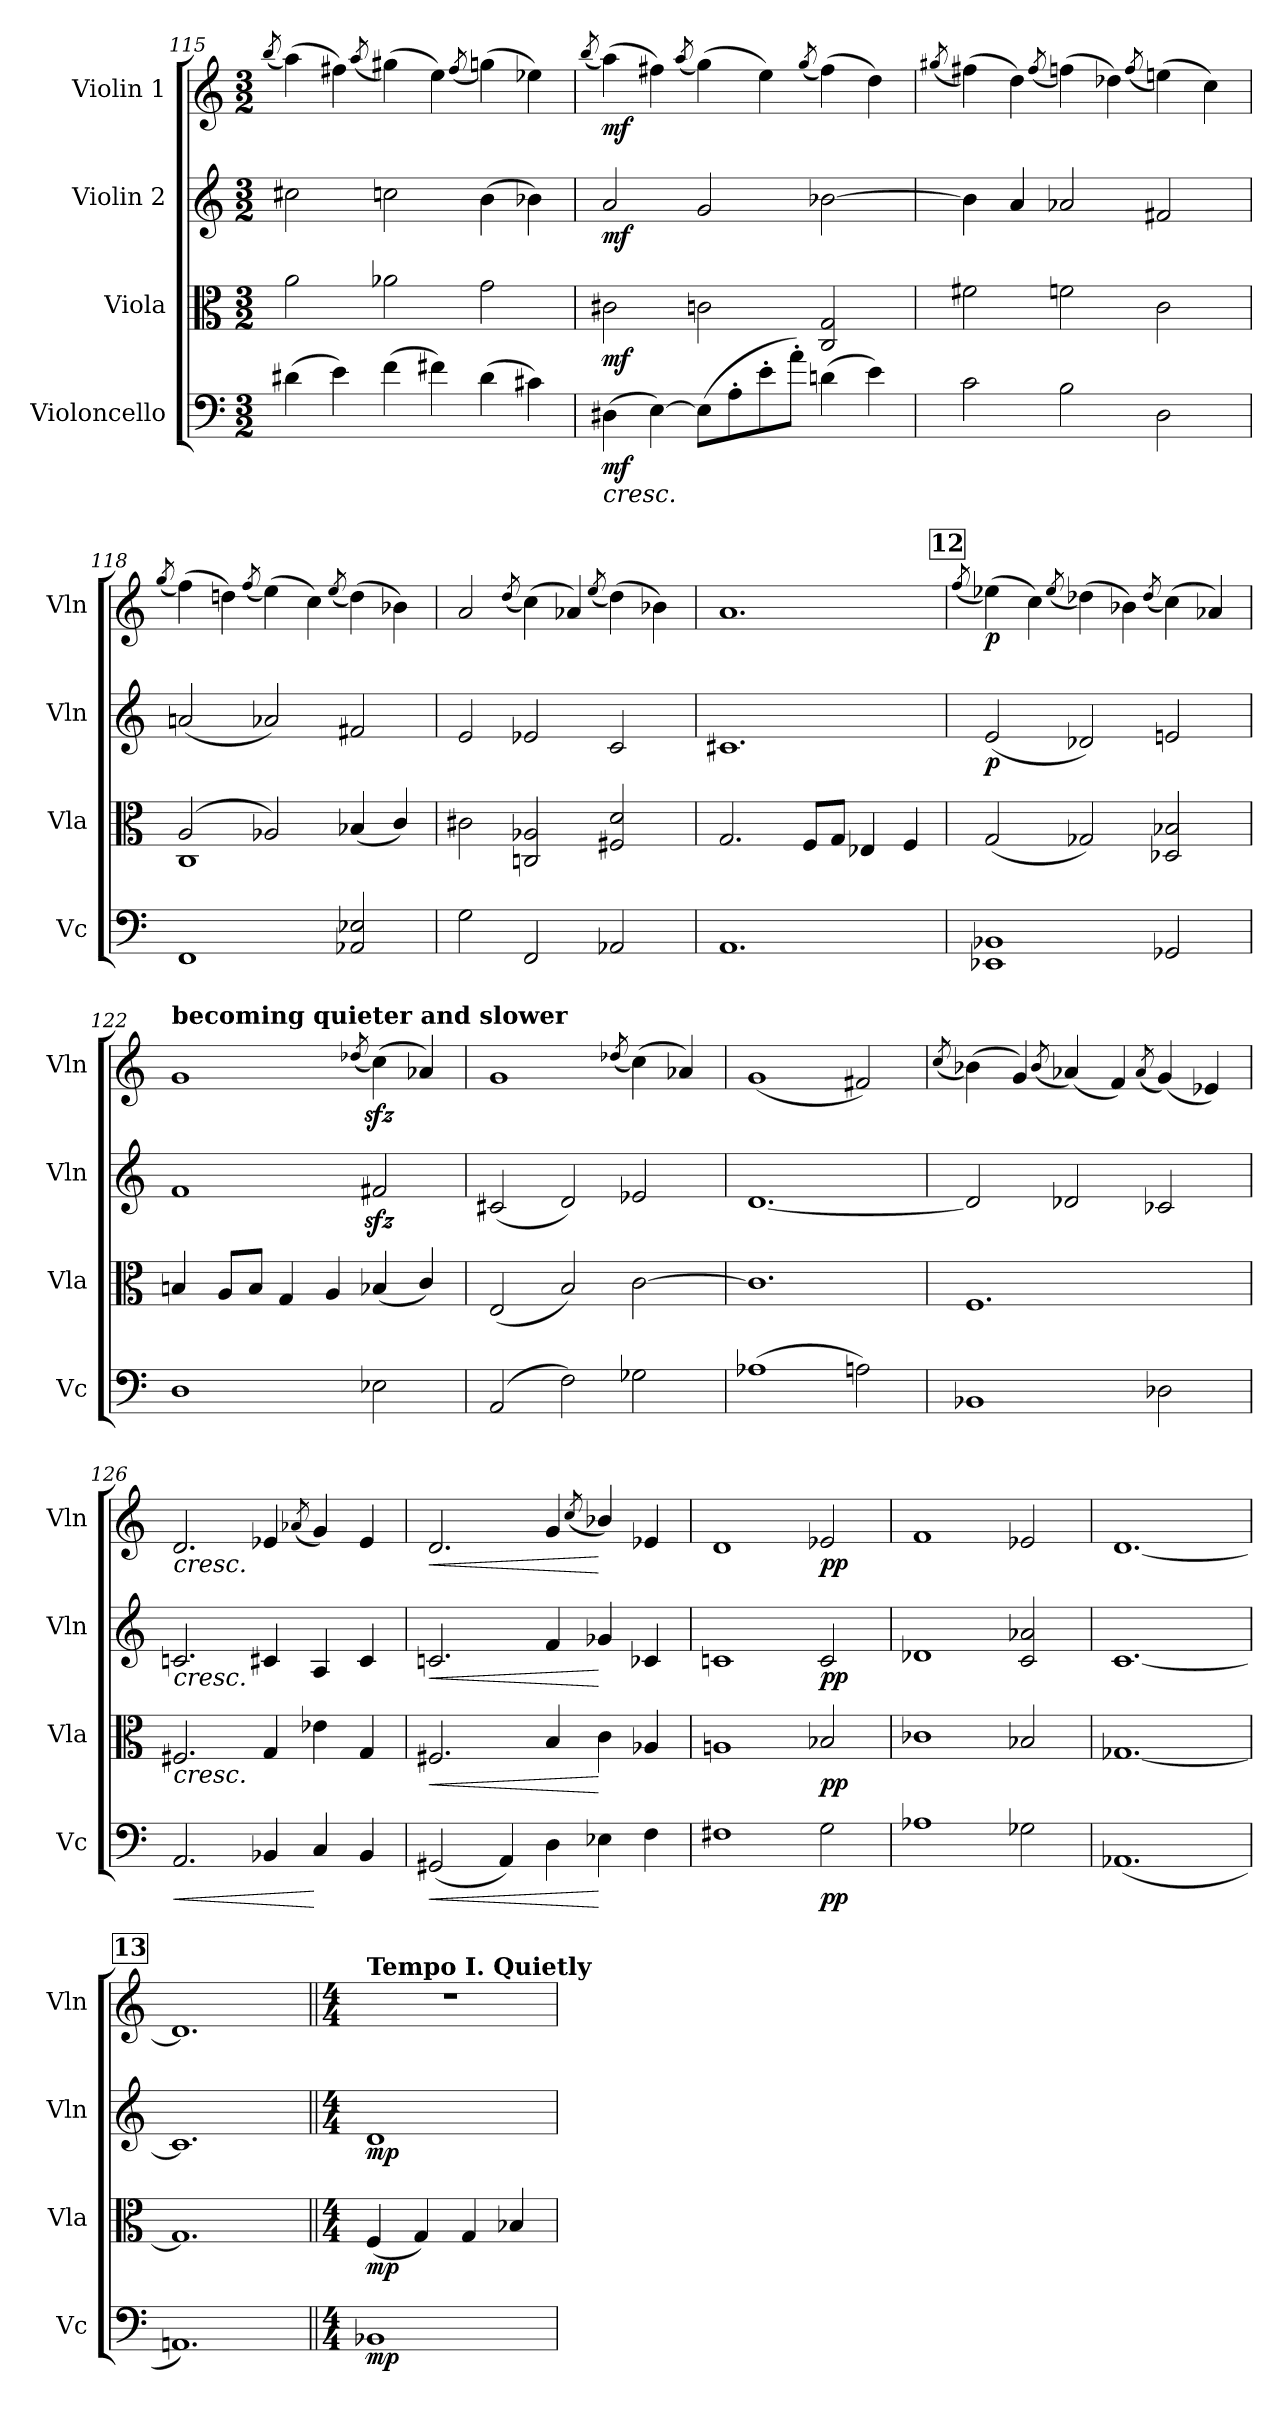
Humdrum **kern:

**kern	**dynam	**kern	**dynam	**kern	**dynam	**kern	**dynam
*part4	*part4	*part3	*part3	*part2	*part2	*part1	*part1
*staff4	*staff4	*staff3	*staff3	*staff2	*staff2	*staff1	*staff1
*I"Violoncello	*	*I"Viola	*	*I"Violin 2	*	*I"Violin 1	*
*I'Vc	*	*I'Vla	*	*I'Vln	*	*I'Vln	*
*clefF4	*	*clefC3	*	*clefG2	*	*clefG2	*
*k[]	*	*k[]	*	*k[]	*	*k[]	*
*M3/2	*	*M3/2	*	*M3/2	*	*M3/2	*
=115	=115	=115	=115	=115	=115	=115	=115
.	.	.	.	.	.	(8qbb/	.
(4d#X\	.	2a\	.	2cc#X\	.	(4aa\)	.
4e\)	.	.	.	.	.	4ff#X\)	.
.	.	.	.	.	.	(8qaa/	.
(4f\	.	2a-X\	.	2ccn\	.	(4gg#X\)	.
4f#X\)	.	.	.	.	.	4ee\)	.
.	.	.	.	.	.	(8qff#/	.
(4d#\	.	2g\	.	(4b\	.	(4ggn\)	.
4c#X\)	.	.	.	4b-X\)	.	4ee-X\)	.
!!LO:LB:g=z
=116	=116	=116	=116	=116	=116	=116	=116
.	.	.	.	.	.	(8qbb/	.
!	!LO:HP:b	!	!	!	!	!	!
!	!LO:DY:n=1:b	!	!LO:DY:b	!	!LO:DY:b	!	!LO:DY:b
(4D#X\	< mf	2c#X\	mf	2a/	mf	(4aa\)	mf
[4E\)	.	.	.	.	.	4ff#X\)	.
.	.	.	.	.	.	(8qaa/	.
(8E\L]	.	2cn\	.	2g/	.	(4gg\)	.
8A'\	.	.	.	.	.	.	.
8e'\	.	.	.	.	.	4ee\)	.
8a'\J)	.	.	.	.	.	.	.
.	.	.	.	.	.	(8qgg/	.
(4dn\	.	2C/ 2G/	.	[2b-X\	.	(4ff#\)	.
4e\)	.	.	.	.	.	4dd\)	.
=117	=117	=117	=117	=117	=117	=117	=117
.	.	.	.	.	.	(8qgg#X/	.
2c\	.	2f#X\	.	4b-\]	.	(4ff#X\)	.
.	.	.	.	4a/	.	4dd\)	.
.	.	.	.	.	.	(8qff#/	.
2B\	.	2fn\	.	2a-X/	.	(4ffn\)	.
.	.	.	.	.	.	4dd-X\)	.
.	.	.	.	.	.	(8qff/	.
2D\	.	2c\	.	2f#X/	.	(4een\)	.
.	.	.	.	.	.	4cc\)	.
=118	=118	=118	=118	=118	=118	=118	=118
.	.	.	.	.	.	(8qgg/	.
*	*	*^	*	*	*	*	*
1FF	.	(2A/	1C	.	(2an/	.	(4ff\)	.
.	.	.	.	.	.	.	4ddn\)	.
.	.	.	.	.	.	.	(8qff/	.
.	.	2A-X/)	.	.	2a-X/)	.	(4ee\)	.
.	.	.	.	.	.	.	4cc\)	.
.	.	.	.	.	.	.	(8qee/	.
2AA-X/ 2E-X/	.	(4B-X/	2ryy	.	2f#X/	.	(4dd\)	.
.	.	4c/)	.	.	.	.	4b-X\)	.
*	*	*v	*v	*	*	*	*	*
=119	=119	=119	=119	=119	=119	=119	=119
2G\	.	2c#X\	.	2e/	.	2a/	.
.	.	.	.	.	.	(8qdd/	.
2FF/	.	2Cn/ 2A-X/	.	2e-X/	.	(4cc\)	.
.	.	.	.	.	.	4a-X/)	.
.	.	.	.	.	.	(8qee/	.
2AA-X/	.	2F#X/ 2d/	.	2c/	.	(4dd\)	.
.	.	.	.	.	.	4b-X\)	.
!!LO:PB:g=z
=120	=120	=120	=120	=120	=120	=120	=120
1.AA	.	2.G/	.	1.c#X	.	1.a	.
.	.	8F/L	.	.	.	.	.
.	.	8G/J	.	.	.	.	.
.	.	4E-X/	.	.	.	.	.
.	.	4F/	.	.	.	.	.
!!LO:REH:place=s1:a:B:cj:fs=14:t=12
=121	=121	=121	=121	=121	=121	=121	=121
.	.	.	.	.	.	(8qff/	.
!	!	!	!	!	!LO:DY:b	!	!LO:DY:b
1EE-X 1BB-X	.	(2G/	.	(2e/	p	(4ee-X\)	p
.	.	.	.	.	.	4cc\)	.
.	.	.	.	.	.	(8qee-/	.
.	.	2G-X/)	.	2d-X/)	.	(4dd-X\)	.
.	.	.	.	.	.	4b-X\)	.
.	.	.	.	.	.	(8qdd-/	.
2GG-X/	.	2D-X/ 2B-X/	.	2en/	.	(4cc\)	.
.	.	.	.	.	.	4a-X/)	.
=122	=122	=122	=122	=122	=122	=122	=122
!	!	!	!	!	!	!LO:TX:a:B:t=becoming quieter and slower	!
1D	.	4Bn/	.	1f	.	1g	.
.	.	8A/L	.	.	.	.	.
.	.	8B/J	.	.	.	.	.
.	.	4G/	.	.	.	.	.
.	.	4A/	.	.	.	.	.
.	.	.	.	.	.	(8qdd-X/	.
2E-X\	.	(4B-X/	.	2f#Xzz</	.	(4cczz<\)	.
.	.	4c/)	.	.	.	4a-X/)	.
=123	=123	=123	=123	=123	=123	=123	=123
(2AA/	.	(2E/	.	(2c#X/	.	1g	.
2F\)	.	2B/)	.	2d/)	.	.	.
.	.	.	.	.	.	(8qdd-X/	.
2G-X\	.	[2c\	.	2e-X/	.	(4cc\)	.
.	.	.	.	.	.	4a-X/)	.
=124	=124	=124	=124	=124	=124	=124	=124
(1A-X	.	1.c]	.	[1.d	.	(1g	.
2An\)	.	.	.	.	.	2f#X/)	.
!!LO:LB:g=z
=125	=125	=125	=125	=125	=125	=125	=125
.	.	.	.	.	.	(8qcc/	.
1BB-X	.	1.F	.	2d/]	.	(4b-X\)	.
.	.	.	.	.	.	4g/)	.
.	.	.	.	.	.	(8qb-/	.
.	.	.	.	2d-X/	.	(4a-X/)	.
.	.	.	.	.	.	4f/)	.
.	.	.	.	.	.	(8qa-/	.
2D-X\	.	.	.	2c-X/	.	(4g/)	.
.	.	.	.	.	.	4e-X/)	.
=126	=126	=126	=126	=126	=126	=126	=126
!	!LO:HP:b	!	!LO:HP:b	!	!LO:HP:b	!	!LO:HP:b
2.AA/	<	2.F#X/	<	2.cn/	<	2.d/	<
4BB-X/	.	4G/	.	4c#X/	.	4e-X/	.
.	.	.	.	.	.	(8qa-X/	.
4C/	[	4e-X\	.	4A/	.	4g/)	.
4BB-/	.	4G/	.	4c#/	.	4e-/	.
=127	=127	=127	=127	=127	=127	=127	=127
!	!LO:HP:b	!	!LO:HP:b	!	!LO:HP:b	!	!LO:HP:b
(2GG#X/	<	2.F#X/	<	2.cn/	<	2.d/	<
4AA/)	.	.	.	.	.	.	.
4D\	.	4B/	.	4f/	.	4g/	.
.	.	.	.	.	.	(8qcc/	.
4E-X\	[	4c\	[	4g-X/	[	4b-X/)	[
4F\	.	4A-X/	.	4c-X/	.	4e-X/	.
.	[	.	[	.	[	.	[
=128	=128	=128	=128	=128	=128	=128	=128
1F#X	.	1An	.	1cn	.	1d	.
!	!LO:DY:b	!	!LO:DY:b	!	!LO:DY:b	!	!LO:DY:b
2G\	pp	2B-X/	pp	2c/	pp	2e-X/	pp
=129	=129	=129	=129	=129	=129	=129	=129
1A-X	.	1c-X	.	1d-X	.	1f	.
2G-X\	.	2B-X/	.	2c/ 2a-X/	.	2e-X/	.
=130	=130	=130	=130	=130	=130	=130	=130
(1.AA-X	.	[1.G-X	.	[1.c	.	[1.d	.
!!LO:REH:place=s1:a:B:cj:fs=14:t=13
=131	=131	=131	=131	=131	=131	=131	=131
1.AAn)	.	1.G-]	.	1.c]	.	1.d]	.
!!LO:LB:g=z
=132||	=132||	=132||	=132||	=132||	=132||	=132||	=132||
*M4/4	*	*M4/4	*	*M4/4	*	*M4/4	*
!	!	!	!	!	!	!LO:TX:a:B:t=Tempo I.  Quietly	!
!	!LO:DY:b	!	!LO:DY:b	!	!LO:DY:b	!	!
1BB-X	mp	(4F/	mp	1d	mp	1r	.
.	.	4G/)	.	.	.	.	.
.	.	4G/	.	.	.	.	.
.	.	4B-X/	.	.	.	.	.
=	=	=	=	=	=	=	=
*-	*-	*-	*-	*-	*-	*-	*-
